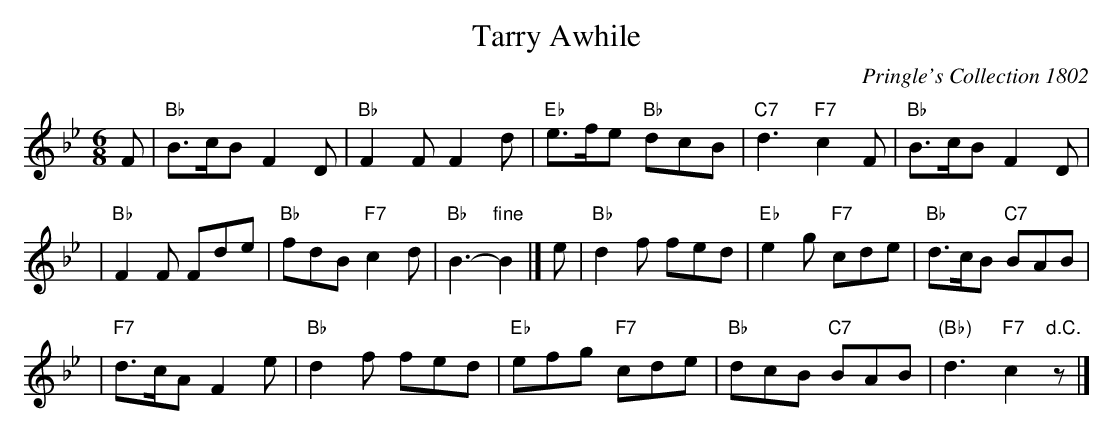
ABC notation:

X:1
T: Tarry Awhile
O: Pringle's Collection 1802
M: 6/8
L: 1/8
K: Bb
F \
| "Bb"B>cB F2D | "Bb"F2F F2d | "Eb"e>fe "Bb"dcB | "C7"d3 "F7"c2F | "Bb"B>cB F2D |
| "Bb"F2F Fde | "Bb"fdB "F7"c2d | "Bb"B3- "fine"B2 |] e | "Bb"d2f fed | "Eb"e2g "F7"cde | "Bb"d>cB "C7"BAB |
| "F7"d>cA F2e | "Bb"d2f fed | "Eb"efg "F7"cde | "Bb"dcB "C7"BAB | "(Bb)"d3 "F7"c2"d.C."z |]
